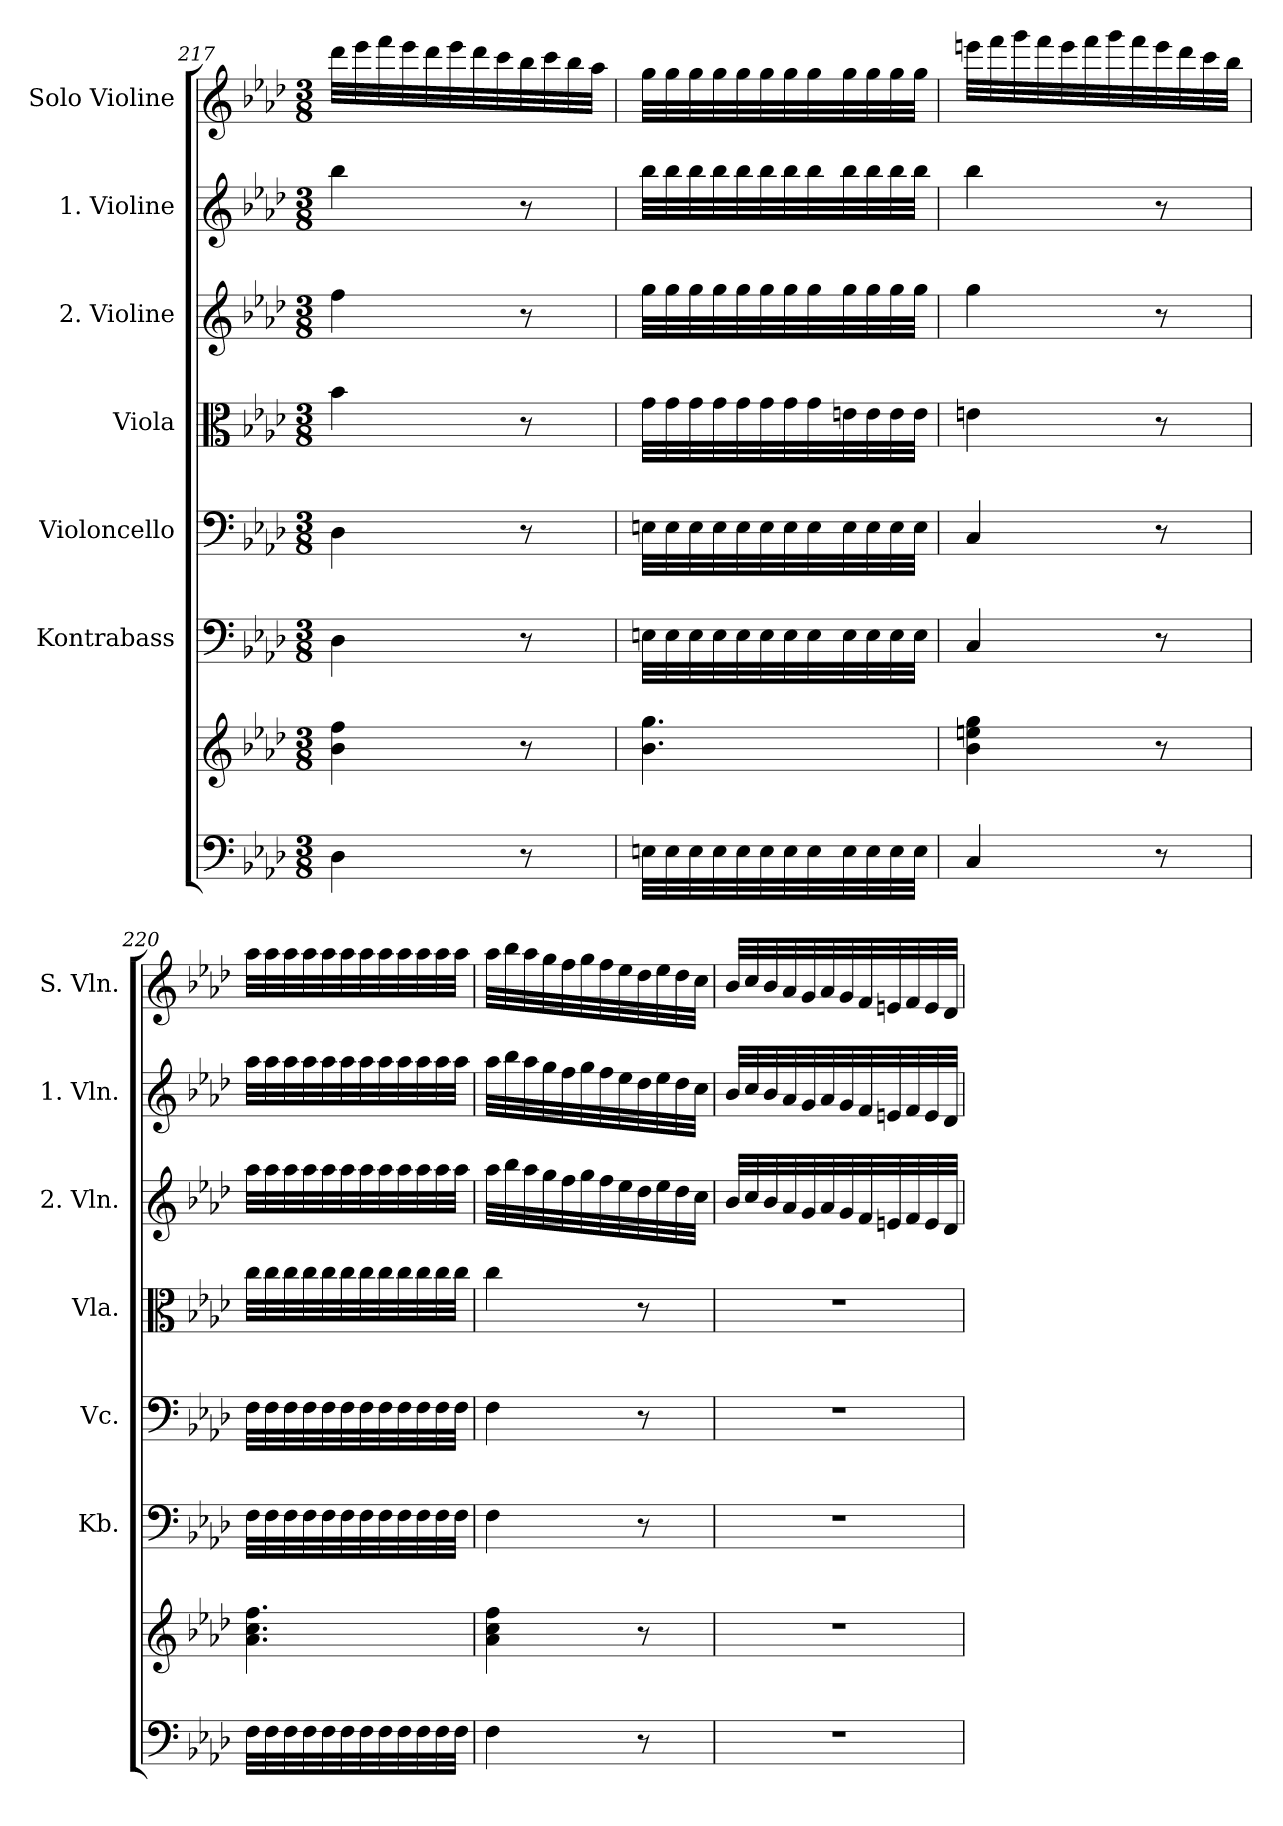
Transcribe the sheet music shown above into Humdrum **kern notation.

**kern	**kern	**kern	**kern	**kern	**kern	**kern	**kern
*part7	*part7	*part6	*part5	*part4	*part3	*part2	*part1
*staff8	*staff7	*staff6	*staff5	*staff4	*staff3	*staff2	*staff1
*	*	*I"Kontrabass	*I"Violoncello	*I"Viola	*I"2. Violine	*I"1. Violine	*I"Solo Violine
*	*	*I'Kb.	*I'Vc.	*I'Vla.	*I'2. Vln.	*I'1. Vln.	*I'S. Vln.
*clefF4	*clefG2	*clefF4	*clefF4	*clefC3	*clefG2	*clefG2	*clefG2
*	*	*ITrd7c12	*	*	*	*	*
*k[b-e-a-d-]	*k[b-e-a-d-]	*k[b-e-a-d-]	*k[b-e-a-d-]	*k[b-e-a-d-]	*k[b-e-a-d-]	*k[b-e-a-d-]	*k[b-e-a-d-]
*f:	*f:	*f:	*f:	*f:	*f:	*f:	*f:
*M3/8	*M3/8	*M3/8	*M3/8	*M3/8	*M3/8	*M3/8	*M3/8
=217	=217	=217	=217	=217	=217	=217	=217
4D-\	4b-\ 4ff\	4DD-\	4D-\	4b-\	4ff\	4bb-\	32ddd-\LLL
.	.	.	.	.	.	.	32eee-\
.	.	.	.	.	.	.	32fff\
.	.	.	.	.	.	.	32eee-\
.	.	.	.	.	.	.	32ddd-\
.	.	.	.	.	.	.	32eee-\
.	.	.	.	.	.	.	32ddd-\
.	.	.	.	.	.	.	32ccc\
8r	8r	8r	8r	8r	8r	8r	32bb-\
.	.	.	.	.	.	.	32ccc\
.	.	.	.	.	.	.	32bb-\
.	.	.	.	.	.	.	32aa-\JJJ
!!LO:PB:g=z
=218	=218	=218	=218	=218	=218	=218	=218
32En\LLL	4.b-\ 4.gg\	32EEn\LLL	32En\LLL	32g\LLL	32gg\LLL	32bb-\LLL	32gg\LLL
32E\	.	32EE\	32E\	32g\	32gg\	32bb-\	32gg\
32E\	.	32EE\	32E\	32g\	32gg\	32bb-\	32gg\
32E\	.	32EE\	32E\	32g\	32gg\	32bb-\	32gg\
32E\	.	32EE\	32E\	32g\	32gg\	32bb-\	32gg\
32E\	.	32EE\	32E\	32g\	32gg\	32bb-\	32gg\
32E\	.	32EE\	32E\	32g\	32gg\	32bb-\	32gg\
32E\	.	32EE\	32E\	32g\	32gg\	32bb-\	32gg\
32E\	.	32EE\	32E\	32en\	32gg\	32bb-\	32gg\
32E\	.	32EE\	32E\	32e\	32gg\	32bb-\	32gg\
32E\	.	32EE\	32E\	32e\	32gg\	32bb-\	32gg\
32E\JJJ	.	32EE\JJJ	32E\JJJ	32e\JJJ	32gg\JJJ	32bb-\JJJ	32gg\JJJ
=219	=219	=219	=219	=219	=219	=219	=219
4C/	4b-\ 4een\ 4gg\	4CC/	4C/	4en\	4gg\	4bb-\	32eeen\LLL
.	.	.	.	.	.	.	32fff\
.	.	.	.	.	.	.	32ggg\
.	.	.	.	.	.	.	32fff\
.	.	.	.	.	.	.	32eee\
.	.	.	.	.	.	.	32fff\
.	.	.	.	.	.	.	32ggg\
.	.	.	.	.	.	.	32fff\
8r	8r	8r	8r	8r	8r	8r	32eee\
.	.	.	.	.	.	.	32ddd-\
.	.	.	.	.	.	.	32ccc\
.	.	.	.	.	.	.	32bb-\JJJ
=220	=220	=220	=220	=220	=220	=220	=220
32F\LLL	4.a-\ 4.cc\ 4.ff\	32FF\LLL	32F\LLL	32cc\LLL	32aa-\LLL	32aa-\LLL	32aa-\LLL
32F\	.	32FF\	32F\	32cc\	32aa-\	32aa-\	32aa-\
32F\	.	32FF\	32F\	32cc\	32aa-\	32aa-\	32aa-\
32F\	.	32FF\	32F\	32cc\	32aa-\	32aa-\	32aa-\
32F\	.	32FF\	32F\	32cc\	32aa-\	32aa-\	32aa-\
32F\	.	32FF\	32F\	32cc\	32aa-\	32aa-\	32aa-\
32F\	.	32FF\	32F\	32cc\	32aa-\	32aa-\	32aa-\
32F\	.	32FF\	32F\	32cc\	32aa-\	32aa-\	32aa-\
32F\	.	32FF\	32F\	32cc\	32aa-\	32aa-\	32aa-\
32F\	.	32FF\	32F\	32cc\	32aa-\	32aa-\	32aa-\
32F\	.	32FF\	32F\	32cc\	32aa-\	32aa-\	32aa-\
32F\JJJ	.	32FF\JJJ	32F\JJJ	32cc\JJJ	32aa-\JJJ	32aa-\JJJ	32aa-\JJJ
!!LO:PB:g=z
=221	=221	=221	=221	=221	=221	=221	=221
4F\	4a-\ 4cc\ 4ff\	4FF\	4F\	4cc\	32aa-\LLL	32aa-\LLL	32aa-\LLL
.	.	.	.	.	32bb-\	32bb-\	32bb-\
.	.	.	.	.	32aa-\	32aa-\	32aa-\
.	.	.	.	.	32gg\	32gg\	32gg\
.	.	.	.	.	32ff\	32ff\	32ff\
.	.	.	.	.	32gg\	32gg\	32gg\
.	.	.	.	.	32ff\	32ff\	32ff\
.	.	.	.	.	32ee-\	32ee-\	32ee-\
8r	8r	8r	8r	8r	32dd-\	32dd-\	32dd-\
.	.	.	.	.	32ee-\	32ee-\	32ee-\
.	.	.	.	.	32dd-\	32dd-\	32dd-\
.	.	.	.	.	32cc\JJJ	32cc\JJJ	32cc\JJJ
=222	=222	=222	=222	=222	=222	=222	=222
4.r	4.r	4.r	4.r	4.r	32b-/LLL	32b-/LLL	32b-/LLL
.	.	.	.	.	32cc/	32cc/	32cc/
.	.	.	.	.	32b-/	32b-/	32b-/
.	.	.	.	.	32a-/	32a-/	32a-/
.	.	.	.	.	32g/	32g/	32g/
.	.	.	.	.	32a-/	32a-/	32a-/
.	.	.	.	.	32g/	32g/	32g/
.	.	.	.	.	32f/	32f/	32f/
.	.	.	.	.	32en/	32en/	32en/
.	.	.	.	.	32f/	32f/	32f/
.	.	.	.	.	32e/	32e/	32e/
.	.	.	.	.	32d-/JJJ	32d-/JJJ	32d-/JJJ
=	=	=	=	=	=	=	=
*-	*-	*-	*-	*-	*-	*-	*-
